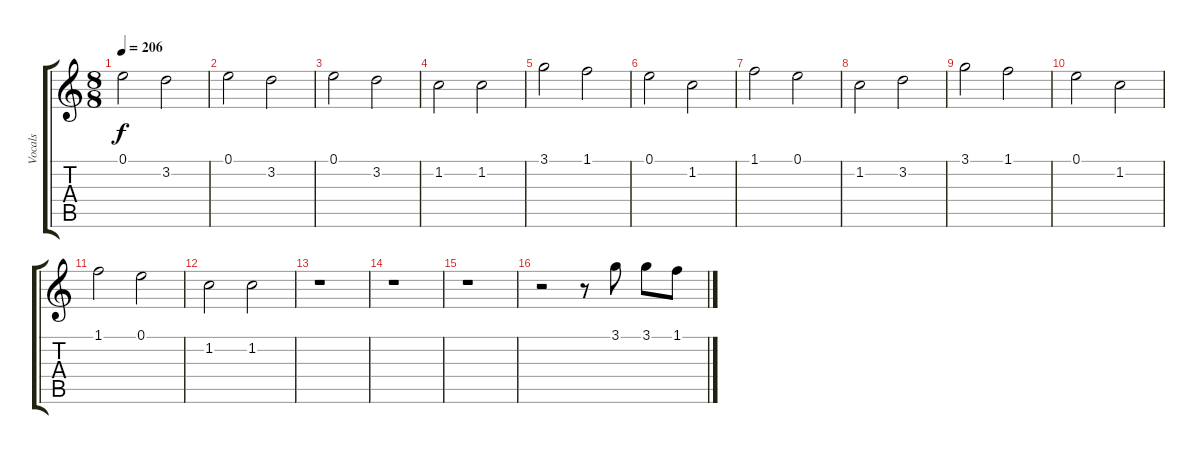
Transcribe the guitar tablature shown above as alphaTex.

\track ("Vocals" "Vocals") {instrument electricguitarjazz}
\staff {score tabs}
\tuning (E4 B3 G3 D3 A2 E2) {hide}
\ts (8 8)
\tempo 206
\clef g2
\ks c
0.1.2{dy f} 3.2.2 |
0.1.2 3.2.2 |
0.1.2 3.2.2 |
1.2.2 1.2.2 |
3.1.2 1.1.2 |
0.1.2 1.2.2 |
1.1.2 0.1.2 |
1.2.2 3.2.2 |
3.1.2 1.1.2 |
0.1.2 1.2.2 |
1.1.2 0.1.2 |
1.2.2 1.2.2 |
r.1 |
r.1 |
r.1 |
r.2 r.8 3.1.8 3.1.8 1.1.8
